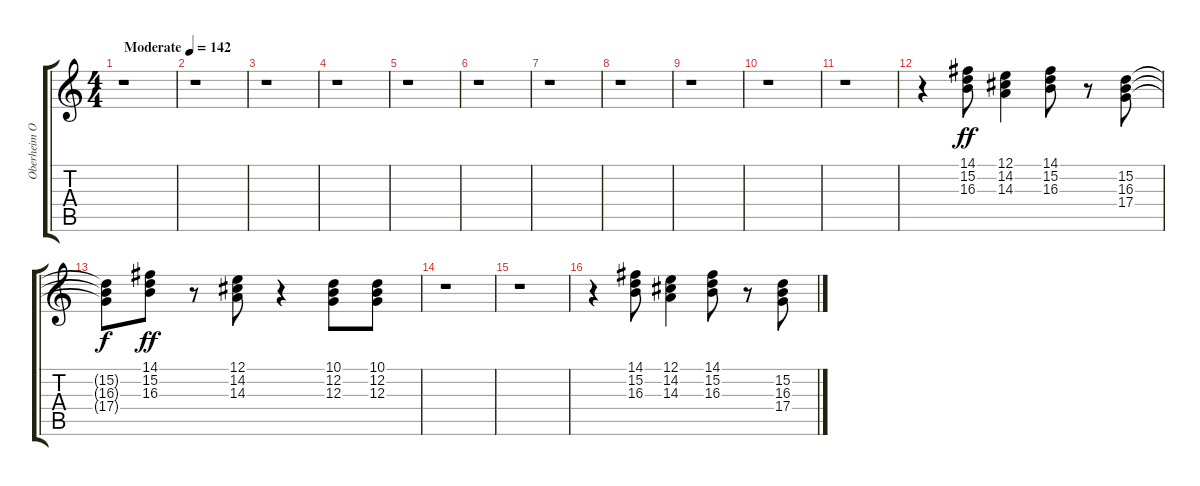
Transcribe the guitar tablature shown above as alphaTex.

\track ("Oberheim OB-X" "Oberheim O") {instrument lead1square}
\staff {score tabs}
\tuning (E4 B3 G3 D3 A2 E2) {hide}
\ts (4 4)
\tempo (142 "Moderate")
\clef g2
\ks c
r.1{dy ff instrument lead1square} |
r.1 |
r.1 |
r.1 |
r.1 |
r.1 |
r.1 |
r.1 |
r.1 |
r.1 |
r.1 |
r.4 (14.1 15.2 16.3).8 (12.1 14.2 14.3).4 (14.1 15.2 16.3).8 r.8 (15.2 16.3 17.4).8 |
(15.2{t} 16.3{t} 17.4{t}).8{dy f} (14.1 15.2 16.3).8{dy ff} r.8 (12.1 14.2 14.3).8 r.4 (10.1 12.2 12.3).8 (10.1 12.2 12.3).8 |
r.1 |
r.1 |
r.4 (14.1 15.2 16.3).8 (12.1 14.2 14.3).4 (14.1 15.2 16.3).8 r.8 (15.2 16.3 17.4).8
